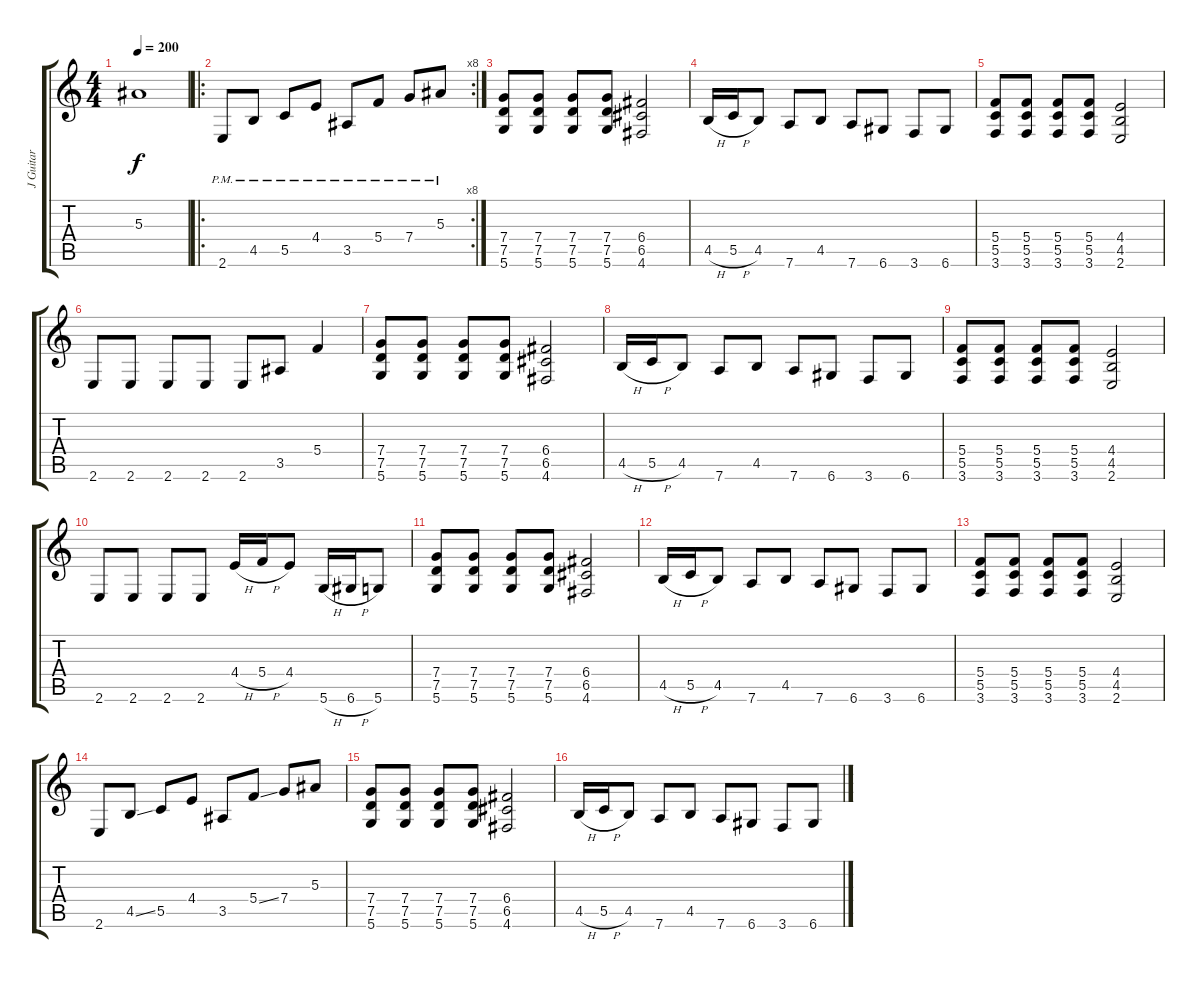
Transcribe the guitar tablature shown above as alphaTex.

\track ("J Guitar" "J Guitar") {instrument electricbasspick}
\staff {score tabs}
\tuning (D4 A3 F3 C3 G2 D2) {hide}
\ts (4 4)
\tempo 200
\clef g2
\ks c
5.3{t}.1{dy f} |
\ro
\rc 8
2.6{pm}.8 4.5{pm}.8 5.5{pm}.8 4.4{pm}.8 3.5{pm}.8 5.4{pm}.8 7.4{pm}.8 5.3{pm}.8 |
(7.4 7.5 5.6).8 (7.4 7.5 5.6).8 (7.4 7.5 5.6).8 (7.4 7.5 5.6).8 (6.4 6.5 4.6).2 |
4.5{h}.16 5.5{h}.16 4.5.8 7.6.8 4.5.8 7.6.8 6.6.8 3.6.8 6.6.8 |
(5.4 5.5 3.6).8 (5.4 5.5 3.6).8 (5.4 5.5 3.6).8 (5.4 5.5 3.6).8 (4.4 4.5 2.6).2 |
2.6.8 2.6.8 2.6.8 2.6.8 2.6.8 3.5.8 5.4.4 |
(7.4 7.5 5.6).8 (7.4 7.5 5.6).8 (7.4 7.5 5.6).8 (7.4 7.5 5.6).8 (6.4 6.5 4.6).2 |
4.5{h}.16 5.5{h}.16 4.5.8 7.6.8 4.5.8 7.6.8 6.6.8 3.6.8 6.6.8 |
(5.4 5.5 3.6).8 (5.4 5.5 3.6).8 (5.4 5.5 3.6).8 (5.4 5.5 3.6).8 (4.4 4.5 2.6).2 |
2.6.8 2.6.8 2.6.8 2.6.8 4.4{h}.16 5.4{h}.16 4.4.8 5.6{h}.16 6.6{h}.16 5.6.8 |
(7.4 7.5 5.6).8 (7.4 7.5 5.6).8 (7.4 7.5 5.6).8 (7.4 7.5 5.6).8 (6.4 6.5 4.6).2 |
4.5{h}.16 5.5{h}.16 4.5.8 7.6.8 4.5.8 7.6.8 6.6.8 3.6.8 6.6.8 |
(5.4 5.5 3.6).8 (5.4 5.5 3.6).8 (5.4 5.5 3.6).8 (5.4 5.5 3.6).8 (4.4 4.5 2.6).2 |
2.6.8 4.5{ss}.8 5.5.8 4.4.8 3.5.8 5.4{ss}.8 7.4.8 5.3.8 |
(7.4 7.5 5.6).8 (7.4 7.5 5.6).8 (7.4 7.5 5.6).8 (7.4 7.5 5.6).8 (6.4 6.5 4.6).2 |
4.5{h}.16 5.5{h}.16 4.5.8 7.6.8 4.5.8 7.6.8 6.6.8 3.6.8 6.6.8
